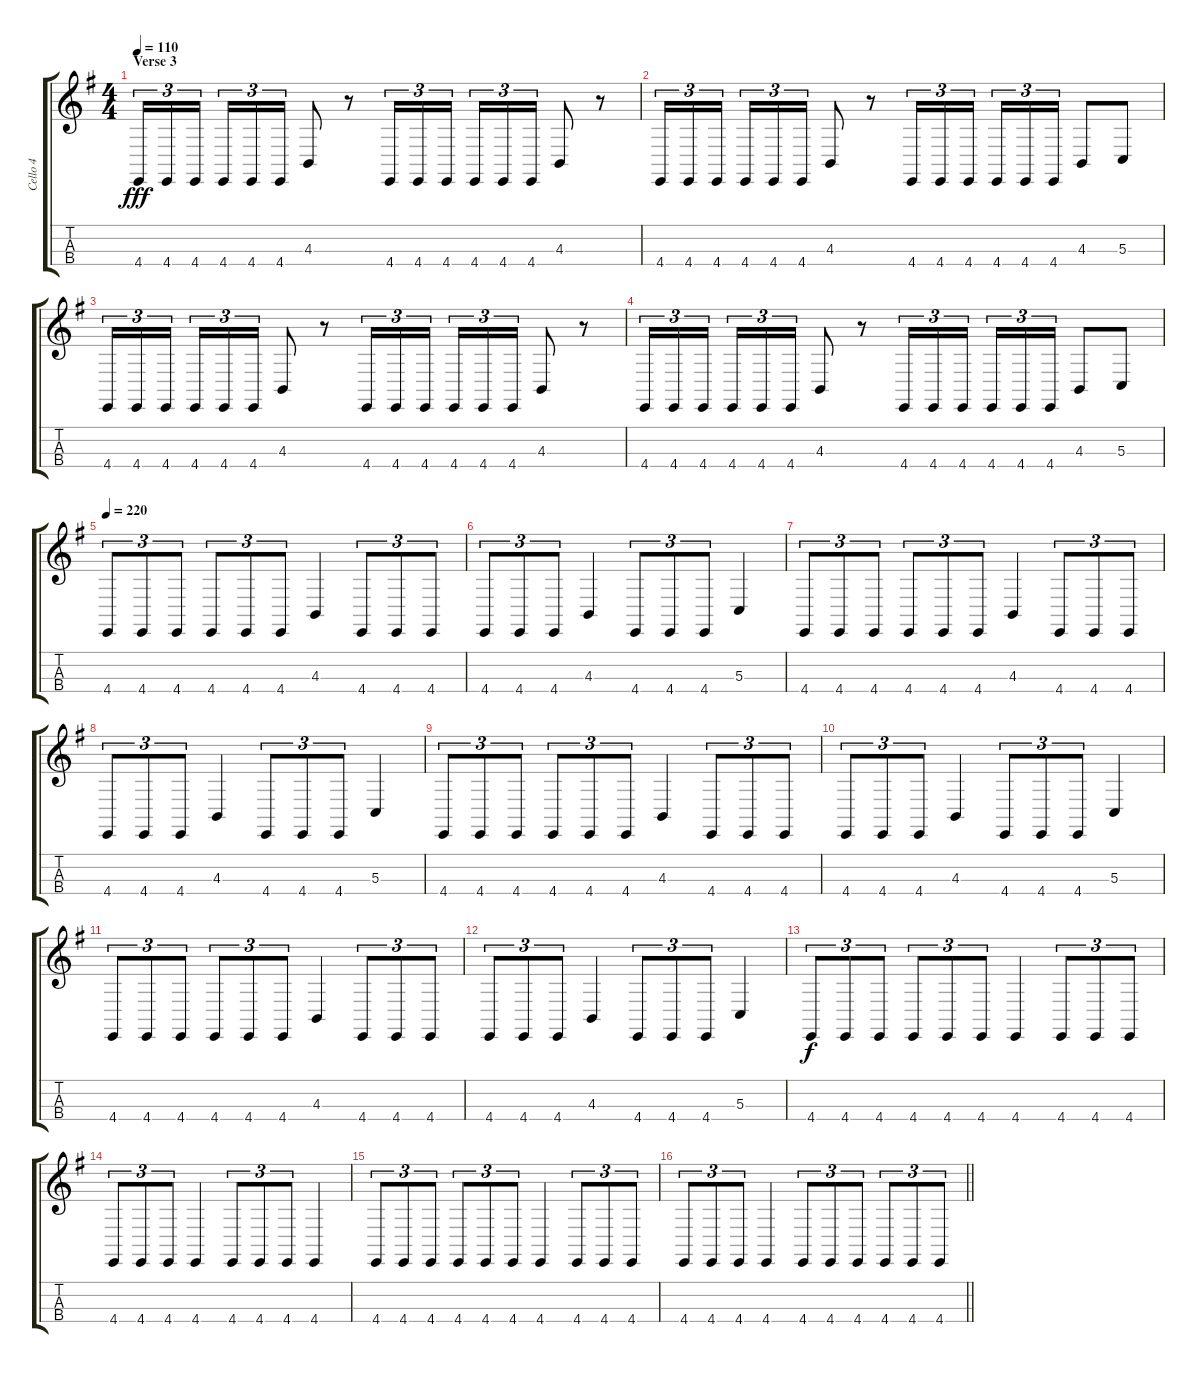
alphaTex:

\track ("Cello 4" "Cello 4") {instrument cello}
\staff {score tabs}
\tuning (A3 D3 G2 C2) {hide}
\ts (4 4)
\section ("" "Verse 3")
\tempo 110
\clef g2
\ks g
4.4.16{tu (3 2) dy fff} 4.4.16{tu (3 2)} 4.4.16{tu (3 2) beam splitsecondary} 4.4.16{tu (3 2)} 4.4.16{tu (3 2)} 4.4.16{tu (3 2)} 4.3.8 r.8 4.4.16{tu (3 2)} 4.4.16{tu (3 2)} 4.4.16{tu (3 2) beam splitsecondary} 4.4.16{tu (3 2)} 4.4.16{tu (3 2)} 4.4.16{tu (3 2)} 4.3.8 r.8 |
4.4.16{tu (3 2)} 4.4.16{tu (3 2)} 4.4.16{tu (3 2) beam splitsecondary} 4.4.16{tu (3 2)} 4.4.16{tu (3 2)} 4.4.16{tu (3 2)} 4.3.8 r.8 4.4.16{tu (3 2)} 4.4.16{tu (3 2)} 4.4.16{tu (3 2) beam splitsecondary} 4.4.16{tu (3 2)} 4.4.16{tu (3 2)} 4.4.16{tu (3 2)} 4.3.8 5.3.8 |
4.4.16{tu (3 2)} 4.4.16{tu (3 2)} 4.4.16{tu (3 2) beam splitsecondary} 4.4.16{tu (3 2)} 4.4.16{tu (3 2)} 4.4.16{tu (3 2)} 4.3.8 r.8 4.4.16{tu (3 2)} 4.4.16{tu (3 2)} 4.4.16{tu (3 2) beam splitsecondary} 4.4.16{tu (3 2)} 4.4.16{tu (3 2)} 4.4.16{tu (3 2)} 4.3.8 r.8 |
4.4.16{tu (3 2)} 4.4.16{tu (3 2)} 4.4.16{tu (3 2) beam splitsecondary} 4.4.16{tu (3 2)} 4.4.16{tu (3 2)} 4.4.16{tu (3 2)} 4.3.8 r.8 4.4.16{tu (3 2)} 4.4.16{tu (3 2)} 4.4.16{tu (3 2) beam splitsecondary} 4.4.16{tu (3 2)} 4.4.16{tu (3 2)} 4.4.16{tu (3 2)} 4.3.8 5.3.8 |
\tempo 220
4.4.8{tu (3 2)} 4.4.8{tu (3 2)} 4.4.8{tu (3 2)} 4.4.8{tu (3 2)} 4.4.8{tu (3 2)} 4.4.8{tu (3 2)} 4.3.4 4.4.8{tu (3 2)} 4.4.8{tu (3 2)} 4.4.8{tu (3 2)} |
4.4.8{tu (3 2)} 4.4.8{tu (3 2)} 4.4.8{tu (3 2)} 4.3.4 4.4.8{tu (3 2)} 4.4.8{tu (3 2)} 4.4.8{tu (3 2)} 5.3.4 |
4.4.8{tu (3 2)} 4.4.8{tu (3 2)} 4.4.8{tu (3 2)} 4.4.8{tu (3 2)} 4.4.8{tu (3 2)} 4.4.8{tu (3 2)} 4.3.4 4.4.8{tu (3 2)} 4.4.8{tu (3 2)} 4.4.8{tu (3 2)} |
4.4.8{tu (3 2)} 4.4.8{tu (3 2)} 4.4.8{tu (3 2)} 4.3.4 4.4.8{tu (3 2)} 4.4.8{tu (3 2)} 4.4.8{tu (3 2)} 5.3.4 |
4.4.8{tu (3 2)} 4.4.8{tu (3 2)} 4.4.8{tu (3 2)} 4.4.8{tu (3 2)} 4.4.8{tu (3 2)} 4.4.8{tu (3 2)} 4.3.4 4.4.8{tu (3 2)} 4.4.8{tu (3 2)} 4.4.8{tu (3 2)} |
4.4.8{tu (3 2)} 4.4.8{tu (3 2)} 4.4.8{tu (3 2)} 4.3.4 4.4.8{tu (3 2)} 4.4.8{tu (3 2)} 4.4.8{tu (3 2)} 5.3.4 |
4.4.8{tu (3 2)} 4.4.8{tu (3 2)} 4.4.8{tu (3 2)} 4.4.8{tu (3 2)} 4.4.8{tu (3 2)} 4.4.8{tu (3 2)} 4.3.4 4.4.8{tu (3 2)} 4.4.8{tu (3 2)} 4.4.8{tu (3 2)} |
4.4.8{tu (3 2)} 4.4.8{tu (3 2)} 4.4.8{tu (3 2)} 4.3.4 4.4.8{tu (3 2)} 4.4.8{tu (3 2)} 4.4.8{tu (3 2)} 5.3.4 |
4.4.8{tu (3 2) dy f} 4.4.8{tu (3 2)} 4.4.8{tu (3 2)} 4.4.8{tu (3 2)} 4.4.8{tu (3 2)} 4.4.8{tu (3 2)} 4.4.4 4.4.8{tu (3 2)} 4.4.8{tu (3 2)} 4.4.8{tu (3 2)} |
4.4.8{tu (3 2)} 4.4.8{tu (3 2)} 4.4.8{tu (3 2)} 4.4.4 4.4.8{tu (3 2)} 4.4.8{tu (3 2)} 4.4.8{tu (3 2)} 4.4.4 |
4.4.8{tu (3 2)} 4.4.8{tu (3 2)} 4.4.8{tu (3 2)} 4.4.8{tu (3 2)} 4.4.8{tu (3 2)} 4.4.8{tu (3 2)} 4.4.4 4.4.8{tu (3 2)} 4.4.8{tu (3 2)} 4.4.8{tu (3 2)} |
\barLineRight lightlight
4.4.8{tu (3 2)} 4.4.8{tu (3 2)} 4.4.8{tu (3 2)} 4.4.4 4.4.8{tu (3 2)} 4.4.8{tu (3 2)} 4.4.8{tu (3 2)} 4.4.8{tu (3 2)} 4.4.8{tu (3 2)} 4.4.8{tu (3 2)}
